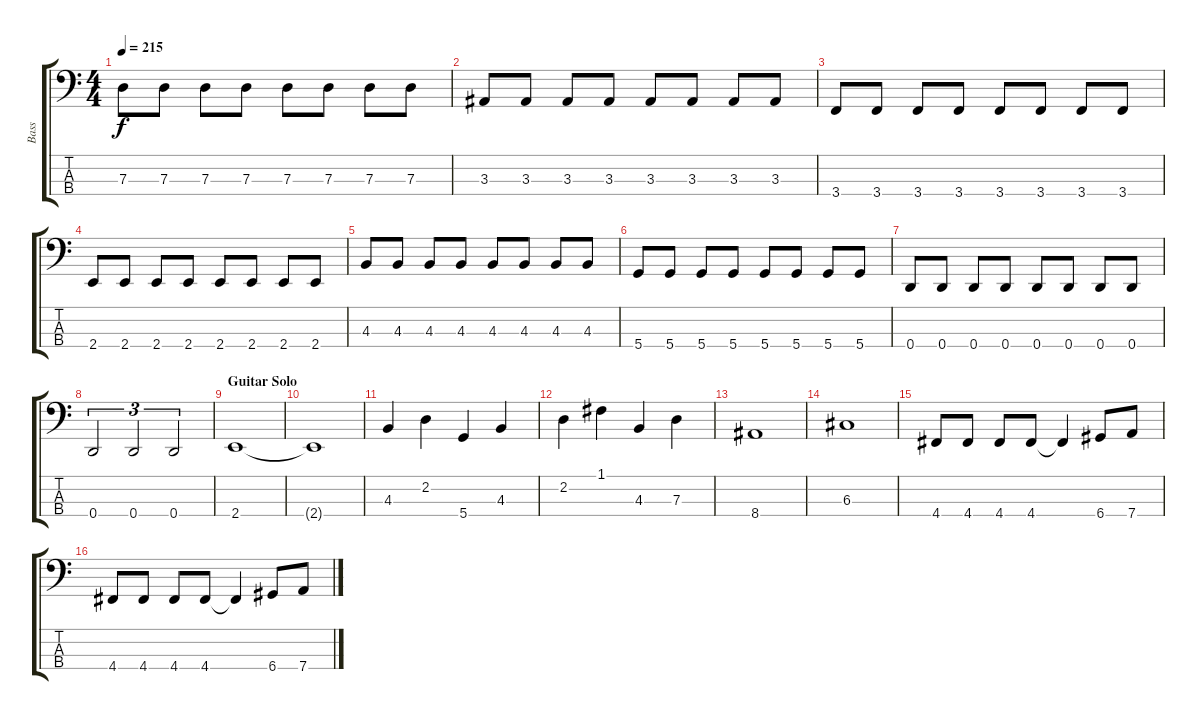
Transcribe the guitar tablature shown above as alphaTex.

\track ("Bass" "Bass") {instrument electricbassfinger}
\staff {score tabs}
\tuning (F2 C2 G1 D1) {hide}
\ts (4 4)
\tempo 215
\clef f4
\ks c
7.3.8{dy f} 7.3.8 7.3.8 7.3.8 7.3.8 7.3.8 7.3.8 7.3.8 |
3.3.8 3.3.8 3.3.8 3.3.8 3.3.8 3.3.8 3.3.8 3.3.8 |
3.4.8 3.4.8 3.4.8 3.4.8 3.4.8 3.4.8 3.4.8 3.4.8 |
2.4.8 2.4.8 2.4.8 2.4.8 2.4.8 2.4.8 2.4.8 2.4.8 |
4.3.8 4.3.8 4.3.8 4.3.8 4.3.8 4.3.8 4.3.8 4.3.8 |
5.4.8 5.4.8 5.4.8 5.4.8 5.4.8 5.4.8 5.4.8 5.4.8 |
0.4.8 0.4.8 0.4.8 0.4.8 0.4.8 0.4.8 0.4.8 0.4.8 |
0.4.2{tu (3 2)} 0.4.2{tu (3 2)} 0.4.2{tu (3 2)} |
\section ("" "Guitar Solo")
2.4.1 |
2.4{t}.1 |
4.3.4 2.2.4 5.4.4 4.3.4 |
2.2.4 1.1.4 4.3.4 7.3.4 |
8.4.1 |
6.3.1 |
4.4.8 4.4.8 4.4.8 4.4.8 4.4{t}.4 6.4.8 7.4.8 |
4.4.8 4.4.8 4.4.8 4.4.8 4.4{t}.4 6.4.8 7.4.8
